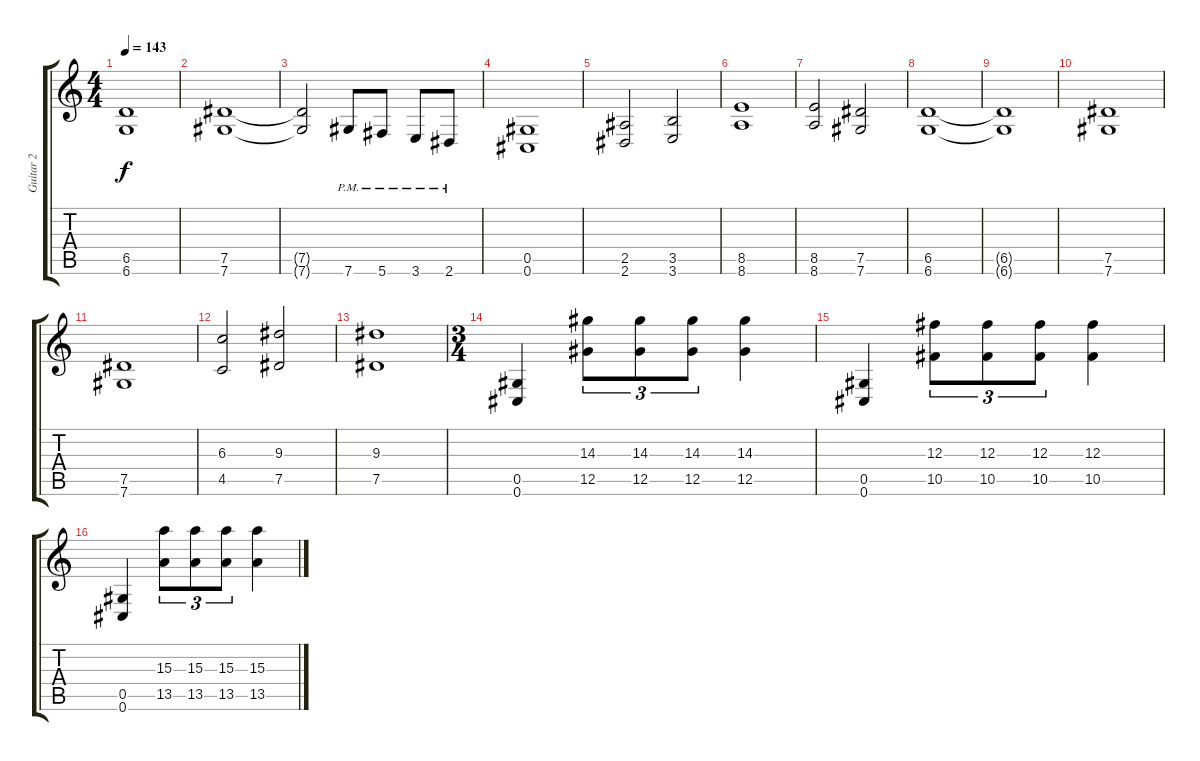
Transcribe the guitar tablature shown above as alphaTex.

\track ("Guitar 2" "Guitar 2") {instrument distortionguitar}
\staff {score tabs}
\tuning (Eb4 Bb3 Gb3 Db3 Ab2 Db2) {hide}
\ts (4 4)
\tempo 143
\clef g2
\ks c
(6.5{t} 6.6{t}).1{dy f} |
(7.5 7.6).1 |
(7.5{t} 7.6{t}).2 7.6{pm}.8 5.6{pm}.8 3.6{pm}.8 2.6{pm}.8 |
(0.5 0.6).1 |
(2.5 2.6).2 (3.5 3.6).2 |
(8.5 8.6).1 |
(8.5 8.6).2 (7.5 7.6).2 |
(6.5 6.6).1 |
(6.5{t} 6.6{t}).1 |
(7.5 7.6).1 |
(7.5 7.6).1 |
(6.3 4.5).2 (9.3 7.5).2 |
(9.3 7.5).1 |
\ts (3 4)
(0.5 0.6).4 (14.3 12.5).8{tu (3 2)} (14.3 12.5).8{tu (3 2)} (14.3 12.5).8{tu (3 2)} (14.3 12.5).4 |
(0.5 0.6).4 (12.3 10.5).8{tu (3 2)} (12.3 10.5).8{tu (3 2)} (12.3 10.5).8{tu (3 2)} (12.3 10.5).4 |
(0.5 0.6).4 (15.3 13.5).8{tu (3 2)} (15.3 13.5).8{tu (3 2)} (15.3 13.5).8{tu (3 2)} (15.3 13.5).4
